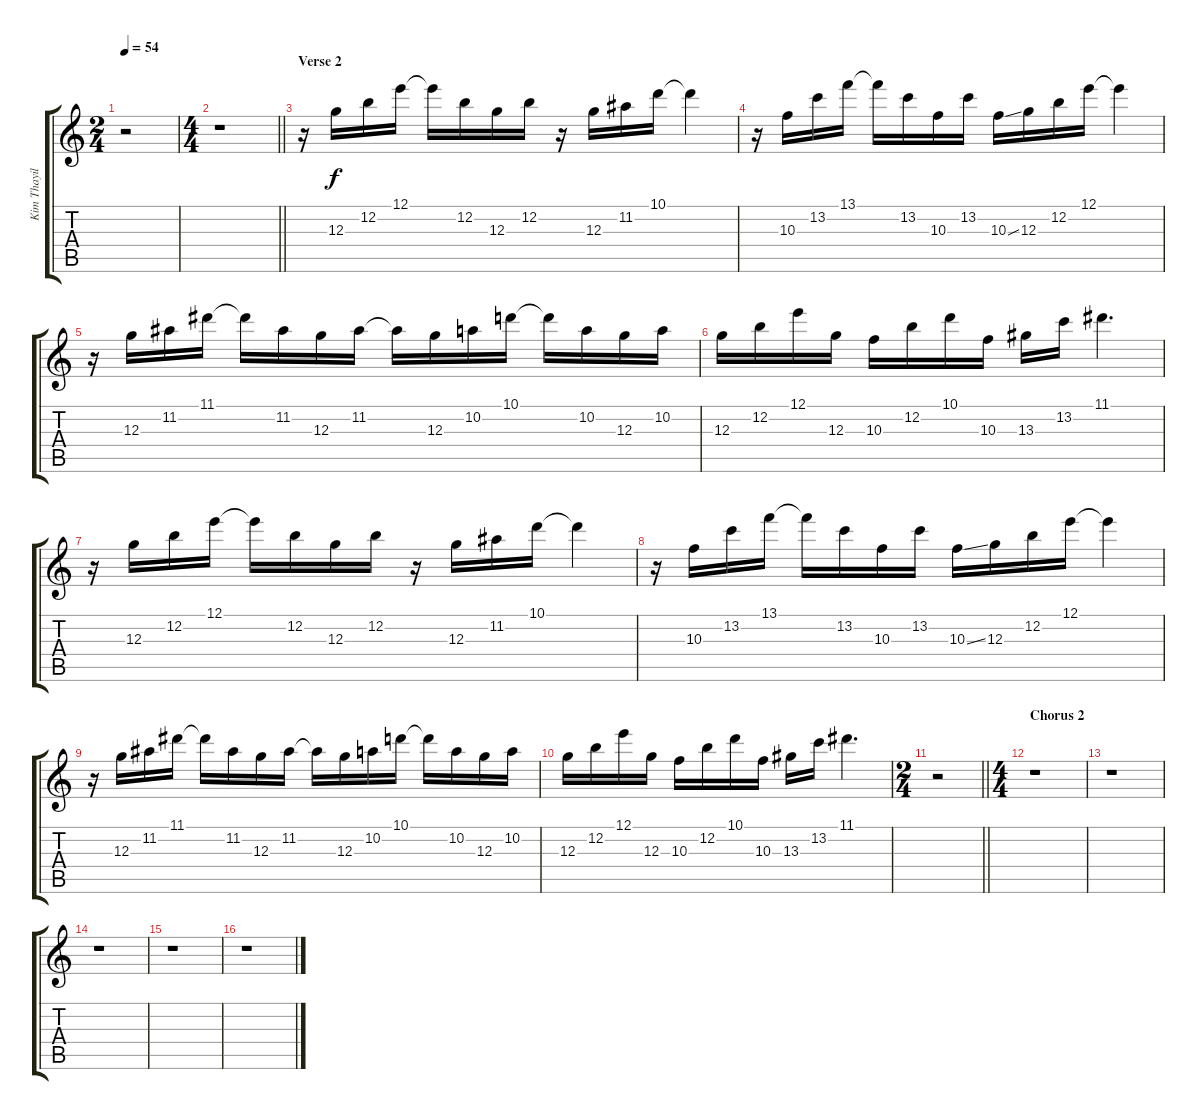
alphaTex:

\track ("Kim Thayil Clean" "Kim Thayil") {instrument electricguitarclean}
\staff {score tabs}
\tuning (E4 B3 G3 D3 A2 D2) {hide}
\ts (2 4)
\tempo 54
\clef g2
\ks c
r.2{dy f} |
\ts (4 4)
\barLineRight lightlight
r.1 |
\section ("" "Verse 2")
r.16 12.3.16 12.2.16 12.1.16 12.1{t}.16 12.2.16 12.3.16 12.2.16 r.16 12.3.16 11.2.16 10.1.16 10.1{t}.4 |
r.16 10.3.16 13.2.16 13.1.16 13.1{t}.16 13.2.16 10.3.16 13.2.16 10.3{ss}.16 12.3.16 12.2.16 12.1.16 12.1{t}.4 |
r.16 12.3.16 11.2.16 11.1.16 11.1{t}.16 11.2.16 12.3.16 11.2.16 11.2{t}.16 12.3.16 10.2.16 10.1.16 10.1{t}.16 10.2.16 12.3.16 10.2.16 |
12.3.16 12.2.16 12.1.16 12.3.16 10.3.16 12.2.16 10.1.16 10.3.16 13.3.16 13.2.16 11.1.4{d} |
r.16 12.3.16 12.2.16 12.1.16 12.1{t}.16 12.2.16 12.3.16 12.2.16 r.16 12.3.16 11.2.16 10.1.16 10.1{t}.4 |
r.16 10.3.16 13.2.16 13.1.16 13.1{t}.16 13.2.16 10.3.16 13.2.16 10.3{ss}.16 12.3.16 12.2.16 12.1.16 12.1{t}.4 |
r.16 12.3.16 11.2.16 11.1.16 11.1{t}.16 11.2.16 12.3.16 11.2.16 11.2{t}.16 12.3.16 10.2.16 10.1.16 10.1{t}.16 10.2.16 12.3.16 10.2.16 |
12.3.16 12.2.16 12.1.16 12.3.16 10.3.16 12.2.16 10.1.16 10.3.16 13.3.16 13.2.16 11.1.4{d} |
\ts (2 4)
\barLineRight lightlight
r.2 |
\ts (4 4)
\section ("" "Chorus 2")
r.1 |
r.1 |
r.1 |
r.1 |
r.1
